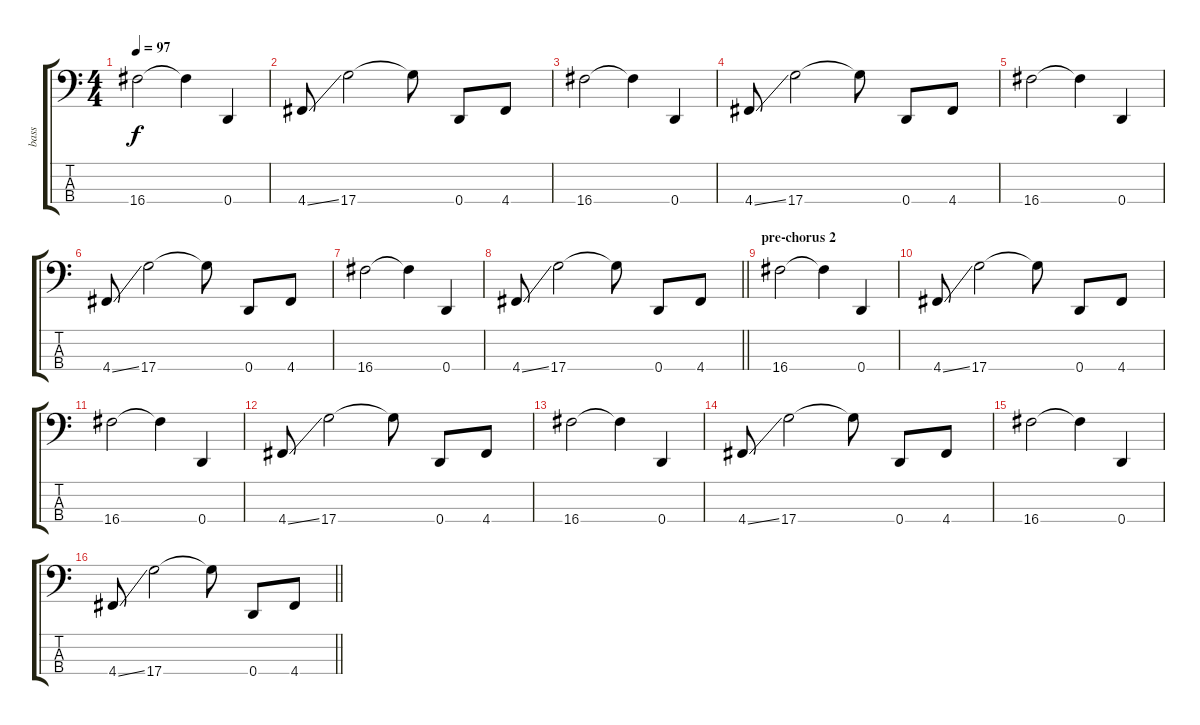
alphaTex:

\track ("bass" "bass") {instrument acousticbass}
\staff {score tabs}
\tuning (G2 D2 A1 D1) {hide}
\ts (4 4)
\tempo 97
\clef f4
\ks c
16.4.2{dy f} 16.4{t}.4 0.4.4 |
4.4{ss}.8 17.4.2 17.4{t}.8 0.4.8 4.4.8 |
16.4.2 16.4{t}.4 0.4.4 |
4.4{ss}.8 17.4.2 17.4{t}.8 0.4.8 4.4.8 |
16.4.2 16.4{t}.4 0.4.4 |
4.4{ss}.8 17.4.2 17.4{t}.8 0.4.8 4.4.8 |
16.4.2 16.4{t}.4 0.4.4 |
\barLineRight lightlight
4.4{ss}.8 17.4.2 17.4{t}.8 0.4.8 4.4.8 |
\section ("" "pre-chorus 2 ")
16.4.2 16.4{t}.4 0.4.4 |
4.4{ss}.8 17.4.2 17.4{t}.8 0.4.8 4.4.8 |
16.4.2 16.4{t}.4 0.4.4 |
4.4{ss}.8 17.4.2 17.4{t}.8 0.4.8 4.4.8 |
16.4.2 16.4{t}.4 0.4.4 |
4.4{ss}.8 17.4.2 17.4{t}.8 0.4.8 4.4.8 |
16.4.2 16.4{t}.4 0.4.4 |
\barLineRight lightlight
4.4{ss}.8 17.4.2 17.4{t}.8 0.4.8 4.4.8
